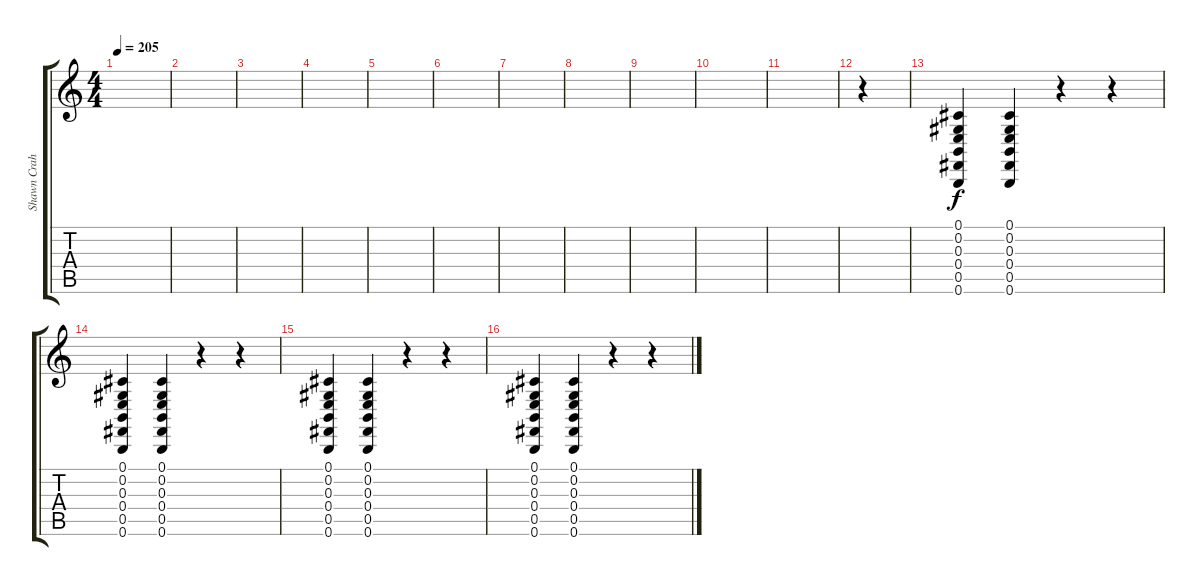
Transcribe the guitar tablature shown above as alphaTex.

\track ("Shawn Crahan" "Shawn Crah") {instrument melodictom}
\staff {score tabs}
\tuning (Db4 Ab3 E3 B2 Gb2 B1) {hide}
\ts (4 4)
\tempo 205
\clef g2
\ks c
|
|
|
|
|
|
|
|
|
|
|
r.4 |
(0.1 0.2 0.3 0.4 0.5 0.6).4 (0.1 0.2 0.3 0.4 0.5 0.6).4 r.4 r.4 |
(0.1 0.2 0.3 0.4 0.5 0.6).4 (0.1 0.2 0.3 0.4 0.5 0.6).4 r.4 r.4 |
(0.1 0.2 0.3 0.4 0.5 0.6).4 (0.1 0.2 0.3 0.4 0.5 0.6).4 r.4 r.4 |
(0.1 0.2 0.3 0.4 0.5 0.6).4 (0.1 0.2 0.3 0.4 0.5 0.6).4 r.4 r.4
